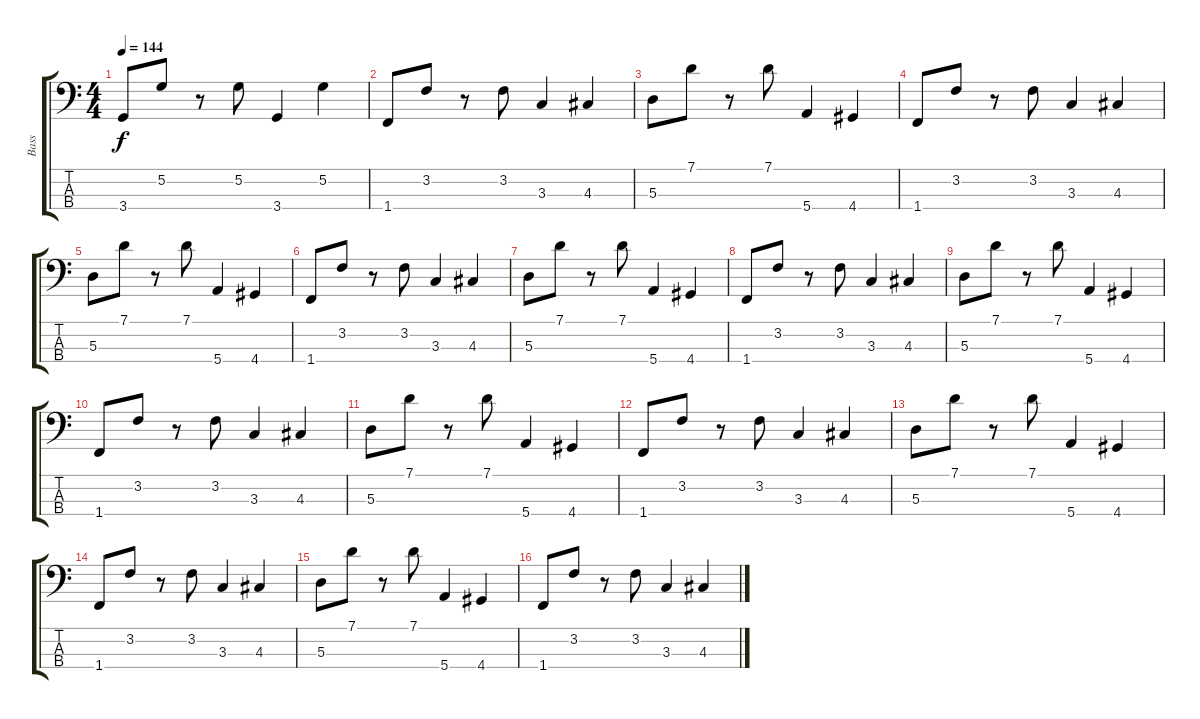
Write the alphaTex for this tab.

\track ("Bass" "Bass") {instrument electricbassfinger}
\staff {score tabs}
\tuning (G2 D2 A1 E1) {hide}
\ts (4 4)
\tempo 144
\clef f4
\ks c
3.4.8{dy f} 5.2.8 r.8 5.2.8 3.4.4 5.2.4 |
1.4.8 3.2.8 r.8 3.2.8 3.3.4 4.3.4 |
5.3.8 7.1.8 r.8 7.1.8 5.4.4 4.4.4 |
1.4.8 3.2.8 r.8 3.2.8 3.3.4 4.3.4 |
5.3.8 7.1.8 r.8 7.1.8 5.4.4 4.4.4 |
1.4.8 3.2.8 r.8 3.2.8 3.3.4 4.3.4 |
5.3.8 7.1.8 r.8 7.1.8 5.4.4 4.4.4 |
1.4.8 3.2.8 r.8 3.2.8 3.3.4 4.3.4 |
5.3.8 7.1.8 r.8 7.1.8 5.4.4 4.4.4 |
1.4.8 3.2.8 r.8 3.2.8 3.3.4 4.3.4 |
5.3.8 7.1.8 r.8 7.1.8 5.4.4 4.4.4 |
1.4.8 3.2.8 r.8 3.2.8 3.3.4 4.3.4 |
5.3.8 7.1.8 r.8 7.1.8 5.4.4 4.4.4 |
1.4.8 3.2.8 r.8 3.2.8 3.3.4 4.3.4 |
5.3.8 7.1.8 r.8 7.1.8 5.4.4 4.4.4 |
1.4.8 3.2.8 r.8 3.2.8 3.3.4 4.3.4
